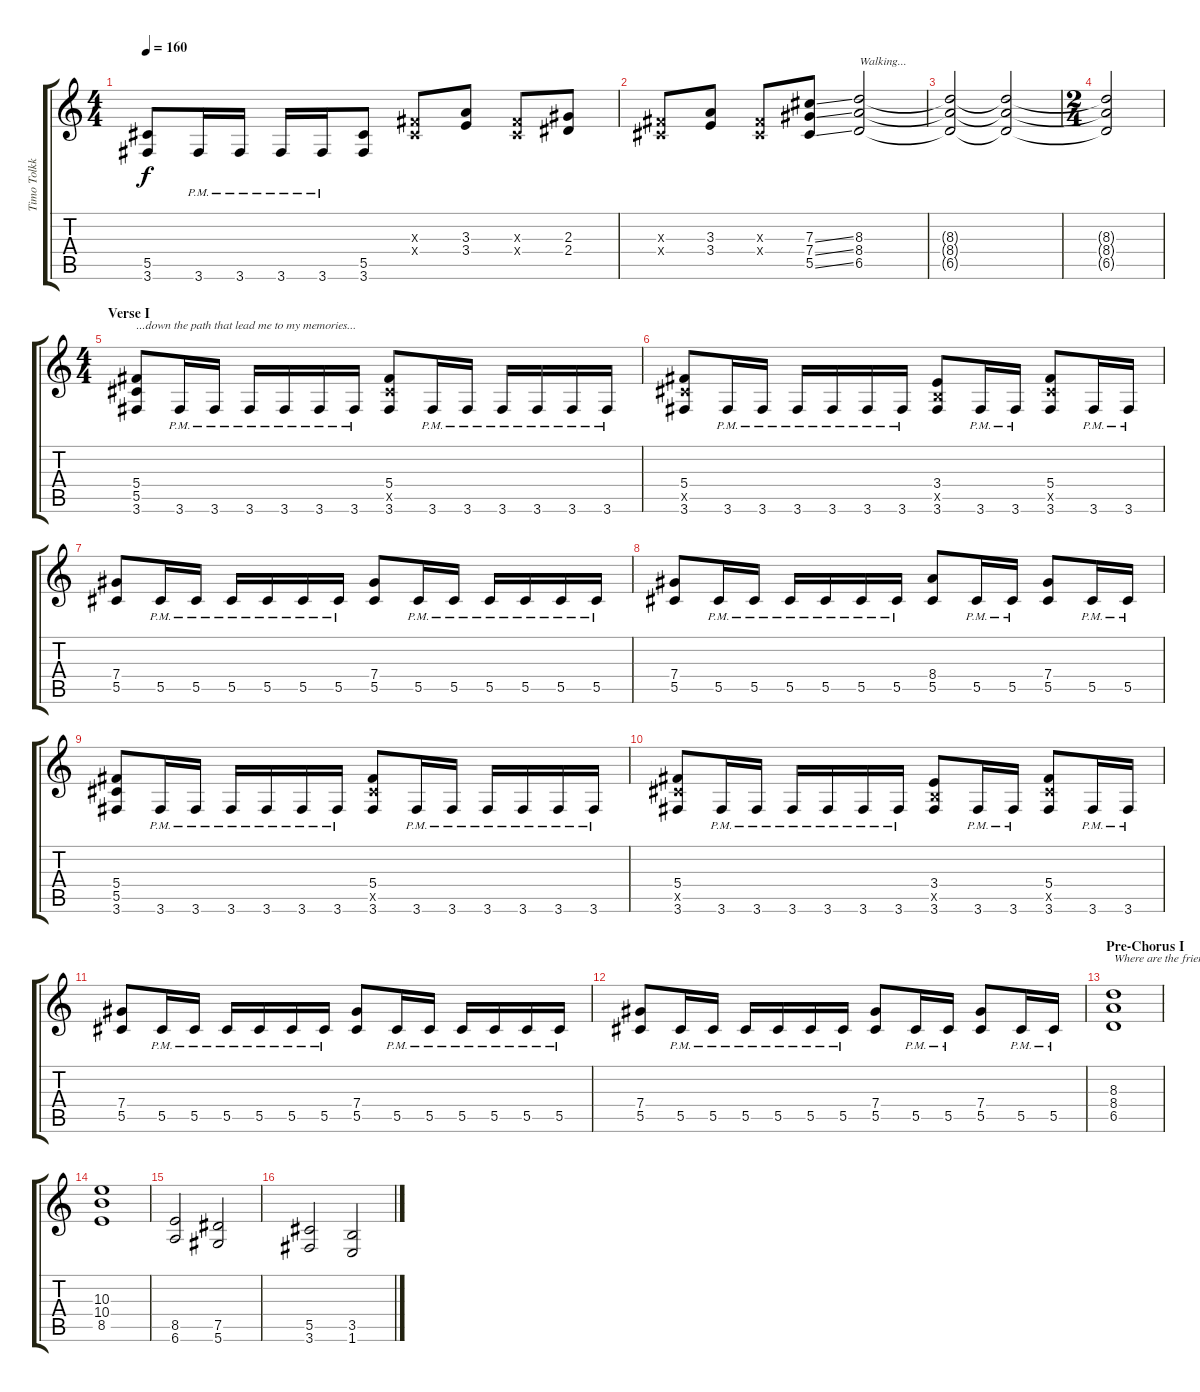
\track ("Timo Tolkki / Solo" "Timo Tolkk") {instrument distortionguitar}
\staff {score tabs}
\tuning (Eb4 Bb3 Gb3 Db3 Ab2 Eb2) {hide}
\ts (4 4)
\tempo 160
\clef g2
\ks c
(5.5 3.6).8{dy f} 3.6{pm}.16 3.6{pm}.16 3.6{pm}.16 3.6{pm}.16 (5.5 3.6).8 (0.3{x} 0.4{x}).8 (3.3 3.4).8 (0.3{x} 0.4{x}).8 (2.3 2.4).8 |
(0.3{x} 0.4{x}).8 (3.3 3.4).8 (0.3{x} 0.4{x}).8 (7.3{ss} 7.4{ss} 5.5{ss}).8 (8.3 8.4 6.5).2{txt "Walking..."} |
(8.3{t} 8.4{t} 6.5{t}).2 (8.3{t} 8.4{t} 6.5{t}).2 |
\ts (2 4)
(8.3{t} 8.4{t} 6.5{t}).2 |
\ts (4 4)
\section ("" "Verse I")
(5.4 5.5 3.6).8{txt "...down the path that lead me to my memories..."} 3.6{pm}.16 3.6{pm}.16 3.6{pm}.16 3.6{pm}.16 3.6{pm}.16 3.6{pm}.16 (5.4 5.5{x} 3.6).8 3.6{pm}.16 3.6{pm}.16 3.6{pm}.16 3.6{pm}.16 3.6{pm}.16 3.6{pm}.16 |
(5.4 5.5{x} 3.6).8 3.6{pm}.16 3.6{pm}.16 3.6{pm}.16 3.6{pm}.16 3.6{pm}.16 3.6{pm}.16 (3.4 3.5{x} 3.6).8 3.6{pm}.16 3.6{pm}.16 (5.4 5.5{x} 3.6).8 3.6{pm}.16 3.6{pm}.16 |
(7.4 5.5).8 5.5{pm}.16 5.5{pm}.16 5.5{pm}.16 5.5{pm}.16 5.5{pm}.16 5.5{pm}.16 (7.4 5.5).8 5.5{pm}.16 5.5{pm}.16 5.5{pm}.16 5.5{pm}.16 5.5{pm}.16 5.5{pm}.16 |
(7.4 5.5).8 5.5{pm}.16 5.5{pm}.16 5.5{pm}.16 5.5{pm}.16 5.5{pm}.16 5.5{pm}.16 (8.4 5.5).8 5.5{pm}.16 5.5{pm}.16 (7.4 5.5).8 5.5{pm}.16 5.5{pm}.16 |
(5.4 5.5 3.6).8 3.6{pm}.16 3.6{pm}.16 3.6{pm}.16 3.6{pm}.16 3.6{pm}.16 3.6{pm}.16 (5.4 5.5{x} 3.6).8 3.6{pm}.16 3.6{pm}.16 3.6{pm}.16 3.6{pm}.16 3.6{pm}.16 3.6{pm}.16 |
(5.4 5.5{x} 3.6).8 3.6{pm}.16 3.6{pm}.16 3.6{pm}.16 3.6{pm}.16 3.6{pm}.16 3.6{pm}.16 (3.4 3.5{x} 3.6).8 3.6{pm}.16 3.6{pm}.16 (5.4 5.5{x} 3.6).8 3.6{pm}.16 3.6{pm}.16 |
(7.4 5.5).8 5.5{pm}.16 5.5{pm}.16 5.5{pm}.16 5.5{pm}.16 5.5{pm}.16 5.5{pm}.16 (7.4 5.5).8 5.5{pm}.16 5.5{pm}.16 5.5{pm}.16 5.5{pm}.16 5.5{pm}.16 5.5{pm}.16 |
(7.4 5.5).8 5.5{pm}.16 5.5{pm}.16 5.5{pm}.16 5.5{pm}.16 5.5{pm}.16 5.5{pm}.16 (7.4 5.5).8 5.5{pm}.16 5.5{pm}.16 (7.4 5.5).8 5.5{pm}.16 5.5{pm}.16 |
\section ("" "Pre-Chorus I")
(8.3 8.4 6.5).1{txt "Where are the friends of my yesterday..."} |
(10.3 10.4 8.5).1 |
(8.5 6.6).2 (7.5 5.6).2 |
(5.5 3.6).2 (3.5 1.6).2
